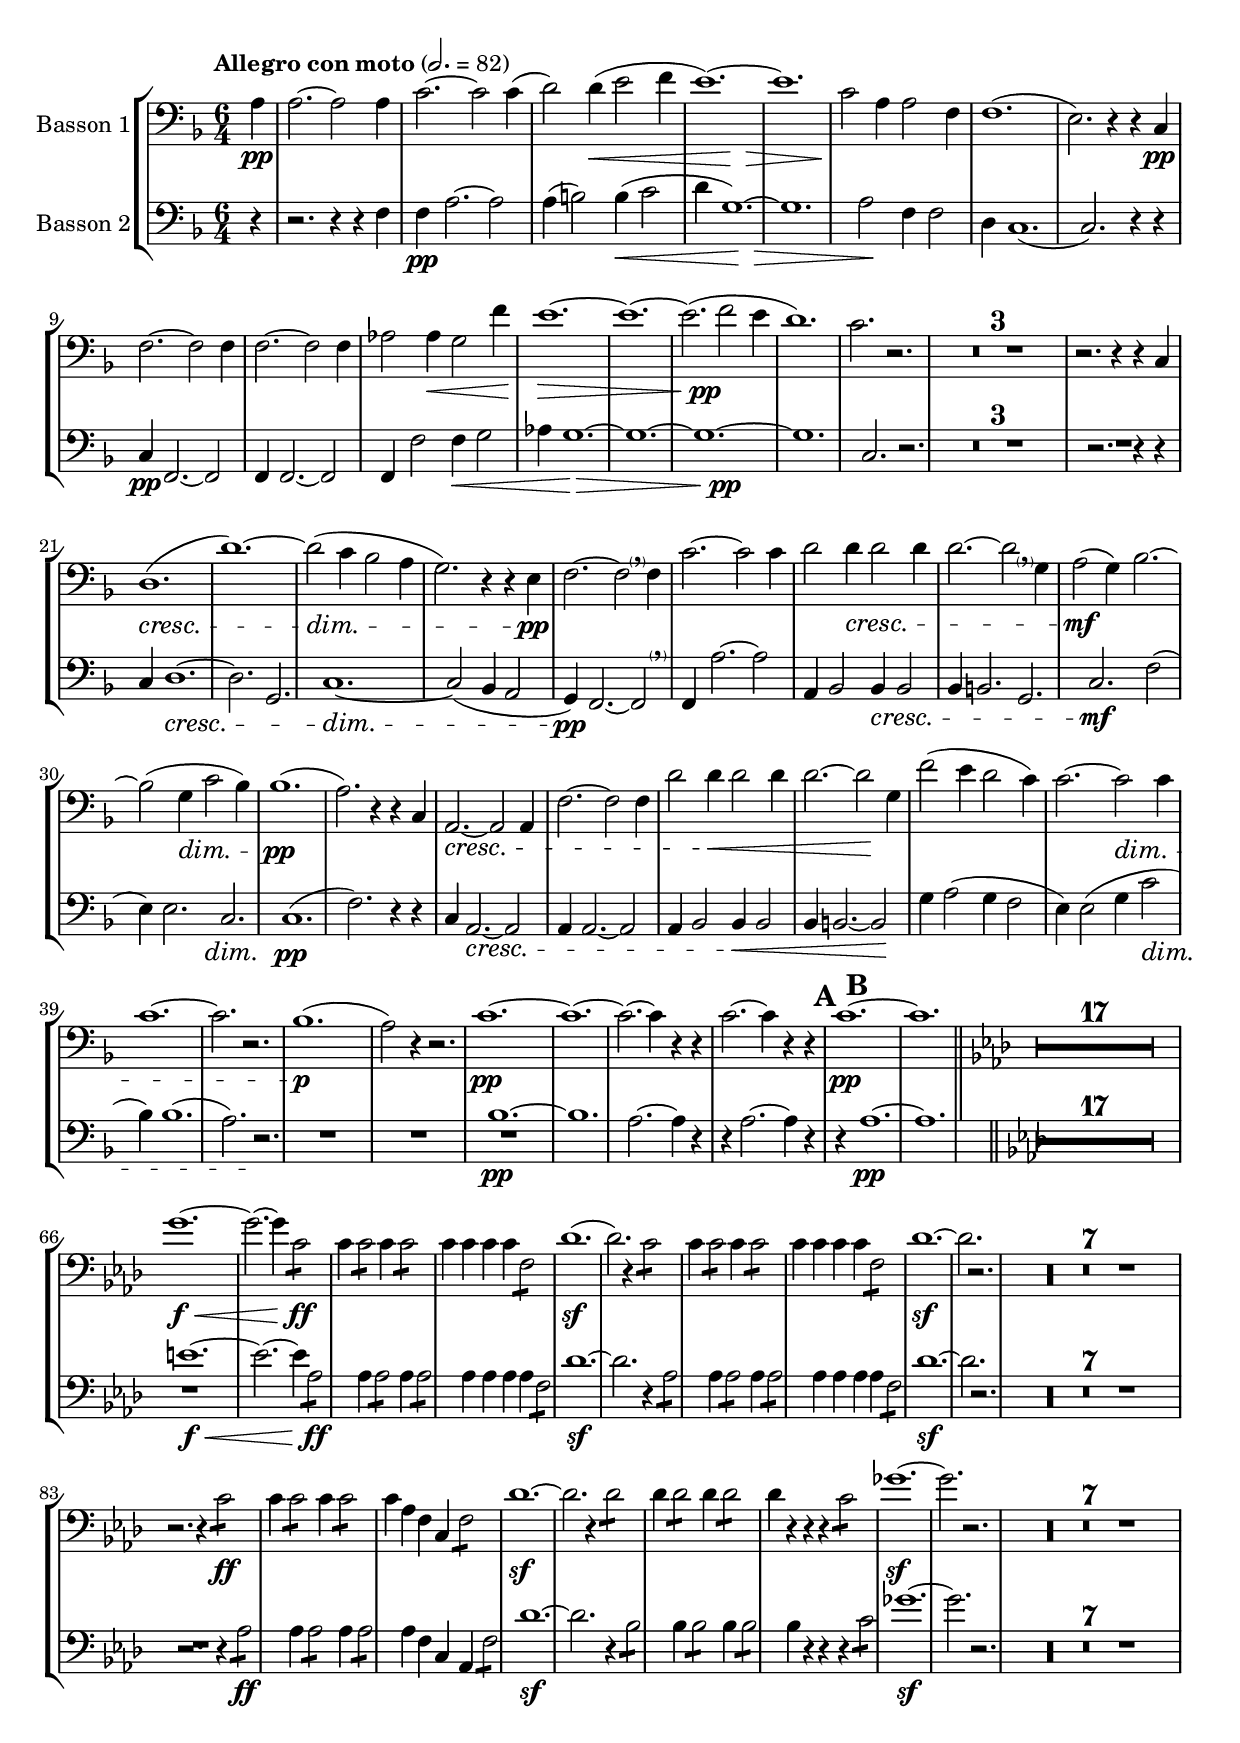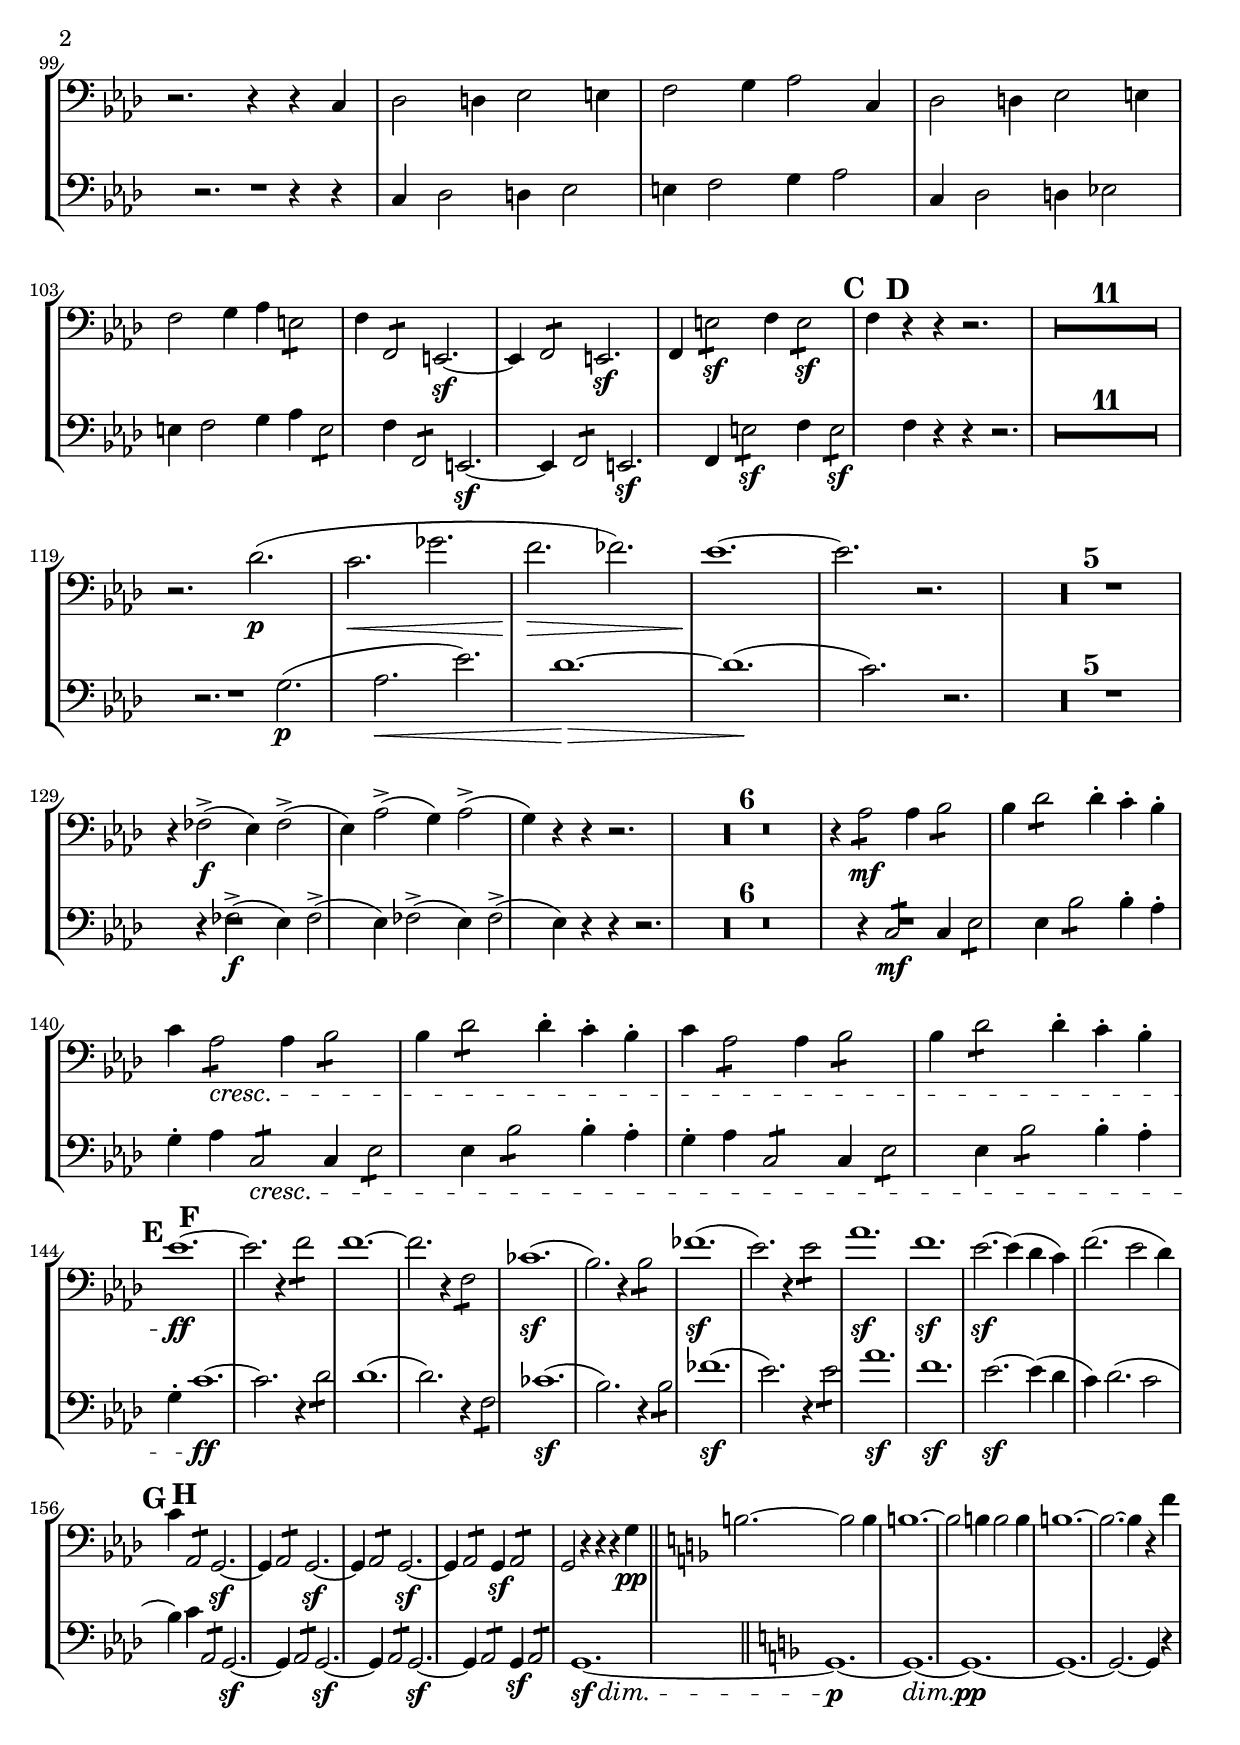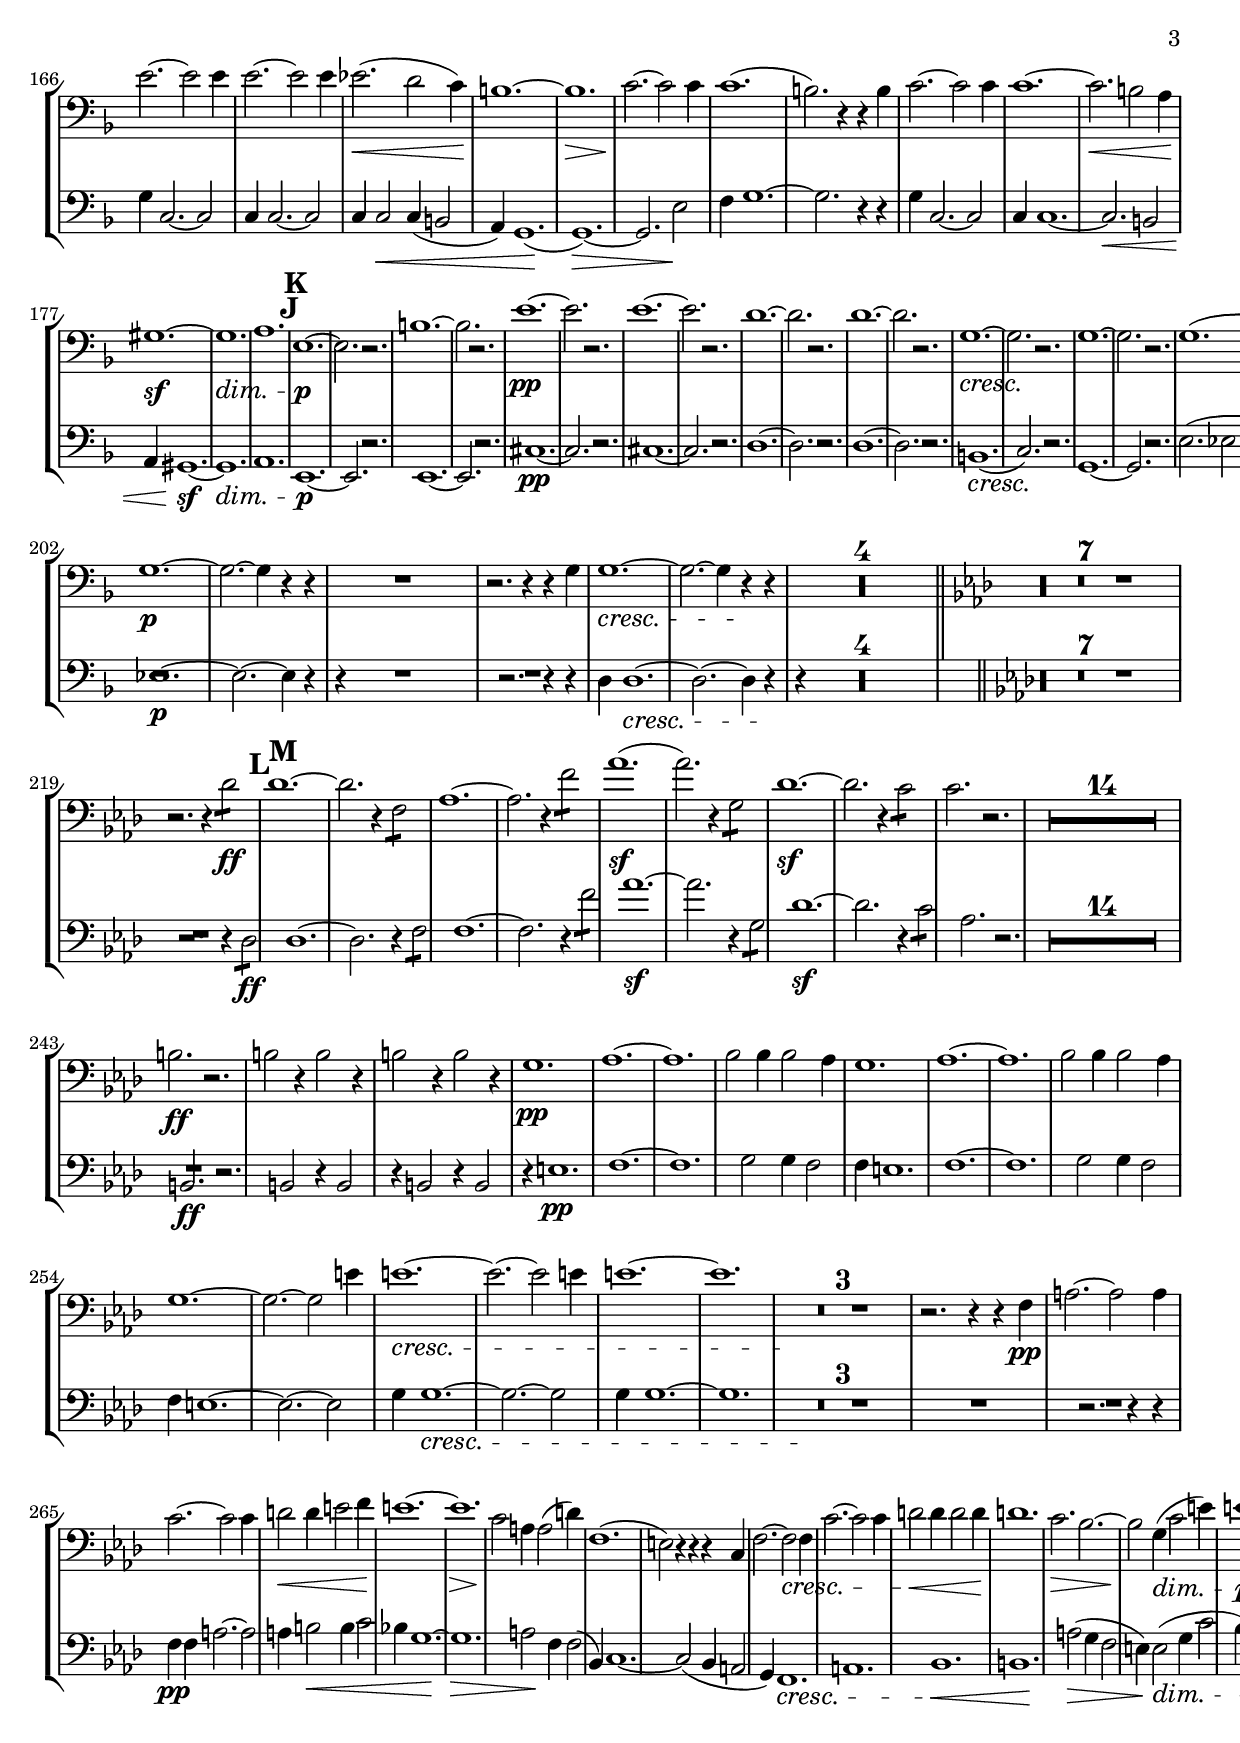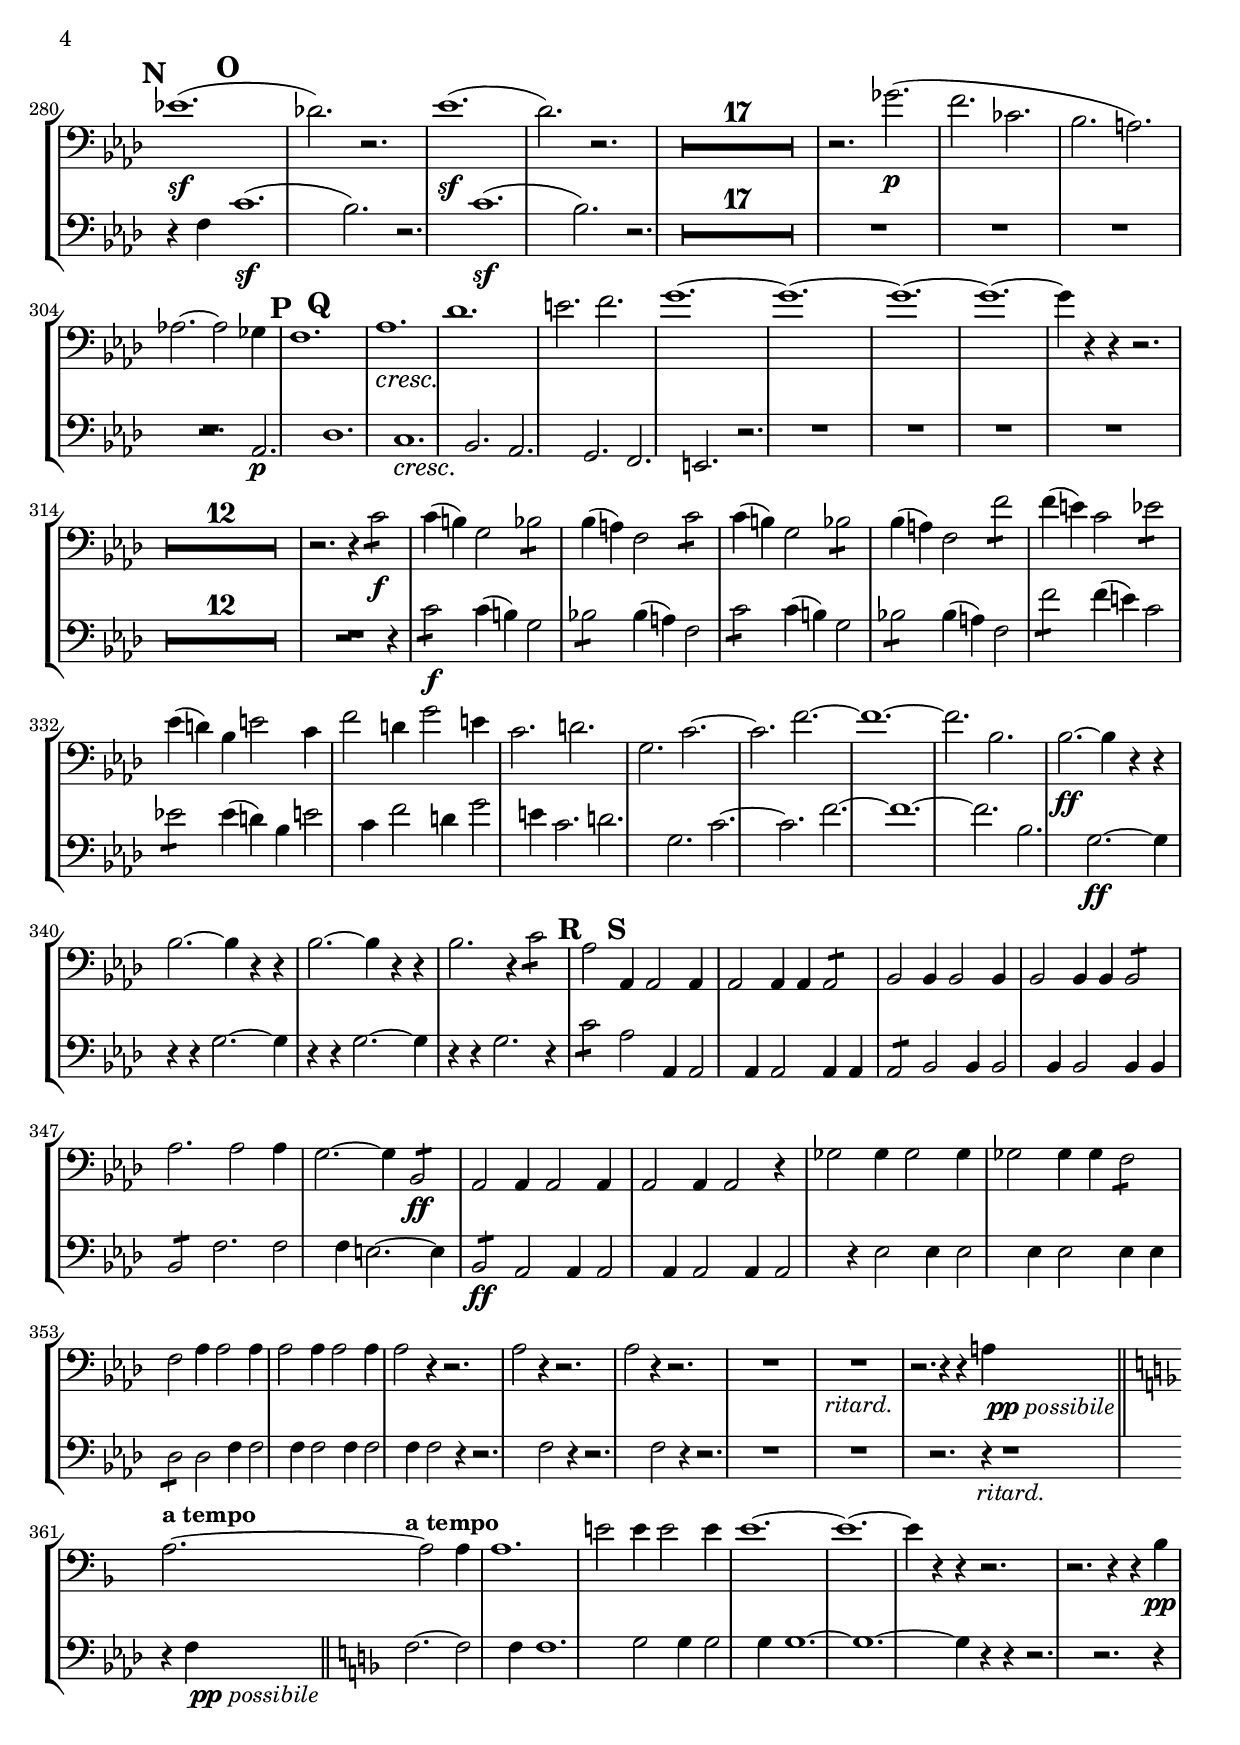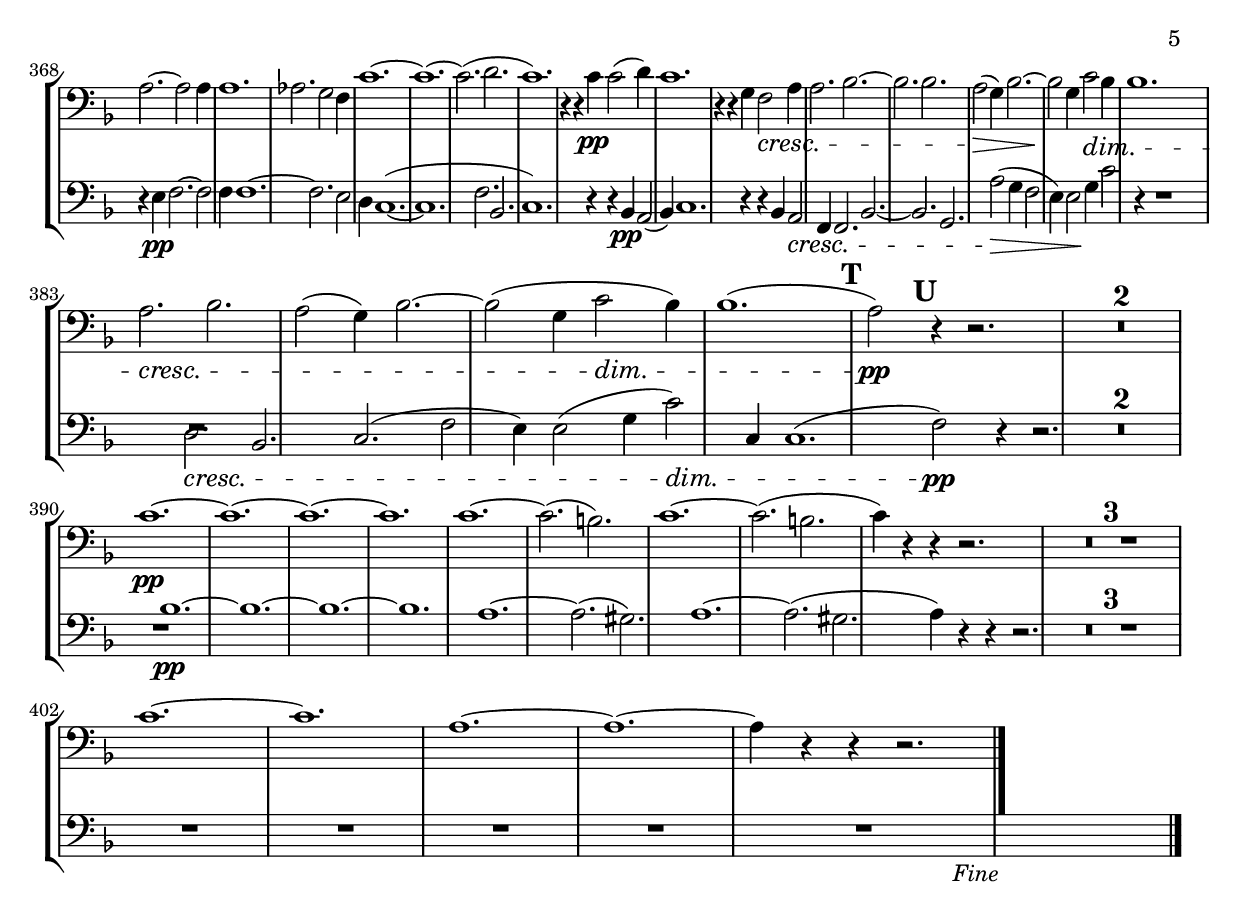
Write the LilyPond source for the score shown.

\version "2.24"

\version "2.24"

\include "../definitions.ly"

% additional definitions required by the score:
\language "italiano"

bassonA = \relative do' {
	\include "../parametres.ly"
	\clef "bass" \time 6/4 \key fa \major \tempo "Allegro con moto" 2.=82
	\partial 4 la4 \pp |
	la2.~ la2 la4 |
	do2.~ do2 do4( |
	re2) re4( \< mi2 fa4 |
	\after 2 \! \after 1 \>  mi1.)~ |
	mi1. |
	do2 \! la4 la2 fa4 |
	fa1.( |
	mi2.) r4 r4 do4 \pp |
	fa2.~ fa2 fa4 |
	fa2.~ fa2 fa4 |
	lab2 lab4 \< sol2 fa'4 |
	mi1.~ \> |
	mi1.~ |
	\after 2 \pp mi2.( fa2 mi4 |
	re1.) |
	do2. r2. |
	R1.*3 |
	r2. r4 r4 do,4 |
	re1.( \cresc |
	re'1.)~ |
	re2( \dim do4 sib2 la4 |
	sol2.) r4 r4 mi4 \pp |
	fa2.~ fa2 \parenthesize\breathe fa4 |
	do'2.~ do2 do4 |
	re2 re4 \cresc re2 re4 |
	re2.~ re2 \parenthesize\breathe sol,4 |
	la2( \mf sol4) sib2.~ |
	sib2( sol4 \dim do2 sib4) |
	sib1.( \pp |
	la2.) r4 r4 do,4 |
	la2.~ \cresc la2 la4 |
	fa'2.~ fa2 fa4 |
	re'2 re4 \< re2 re4 |
	re2.~ re2 \! sol,4 |
	fa'2( mi4 re2 do4) |
	do2.~ do2 \dim do4 |
	do1.~ |
	do2. r2. |
	sib1.( \p |
	la2) r4 r2. |
	do1.~ \pp |
	do1.~ |
	do2.~ do4 r4 r4 |
	do2.~ do4 r4 r4 |
	\mark\default \barNumberCheck 47
	do1.~ \pp |
	do1. | \section
	\key lab \major
	R1.*17 |
	sol'1.~ \f \< |
	sol2.~ sol4 do,2:8 \ff |
	do4 do2:8 do4 do2:8 |
	do4 do4 do4 do4 fa,2:8 |
	reb'1.( \sf |
	reb2.) r4 do2:8 |
	do4 do2:8 do4 do2:8 |
	do4 do4 do4 do4 fa,2:8 |
	reb'1.~ \sf |
	reb2. r2. |
	R1.*7 |
	r2. r4 do2:8 \ff |
	do4 do2:8 do4 do2:8 |
	do4 lab4 fa4 do4 fa2:8 |
	reb'1.~ \sf |
	reb2. r4 reb2:8 |
	reb4 reb2:8 reb4 reb2:8 |
	reb4 r4 r4 r4 do2:8 |
	solb'1.~ \sf |
	solb2. r2. |
	R1.*7 |
	r2. r4 r4 do,,4 |
	reb2 re4 mib2 mi4 |
	fa2 sol4 lab2 do,4 |
	reb2 re4 mib2 mi4 |
	fa2 sol4 lab4 mi2:8 |
	fa4 fa,2:8 mi2.~ \sf |
	mi4 fa2:8 mi2.\sf |
	fa4 mi'2:8 \sf fa4 mi2:8 \sf |
	\mark\default \barNumberCheck 107
	fa4 r4 r4 r2. |
	R1.*11 |
	r2. reb'2.( \p |
	do2. \< solb'2. |
	fa2. \> fab2.) |
	mib1.~ \! |
	mib2. r2. |
	R1.*5 |
	r4 fab,2->( \f mib4) fab2->( |
	mib4) lab2->( sol4) lab2->( |
	sol4) r4 r4 r2. |
	R1.*6 |
	r4 lab2:8 \mf lab4 sib2:8 |
	sib4 reb2:8 reb4-. do4-. sib4-. |
	do4 lab2:8 \cresc lab4 sib2:8 |
	sib4 reb2:8 reb4-. do4-. sib4-. |
	do4 lab2:8 lab4 sib2:8 |
	sib4 reb2:8 reb4-. do4-. sib4-. |
	\mark\default \barNumberCheck 144
	mib1.~ \ff |
	mib2. r4 fa2:8 |
	fa1.~ |
	fa2. r4 fa,2:8 |
	dob'1.( \sf |
	sib2.) r4 sib2:8 |
	fab'1.( \sf |
	mib2.) r4 mib2:8 |
	lab1. \sf |
	fa1. \sf |
	mib2.~ \sf mib4( reb4 do4) |
	fa2.( mib2 reb4) |
	\mark\default \barNumberCheck 156
	do4 lab,2:8 sol2.~ \sf |
	sol4 lab2:8 sol2.~ \sf |
	sol4 lab2:8 sol2.~ \sf |
	sol4 lab2:8 sol4 \sf lab2:8 |
	sol2 r4 r4 r4 sol'4 \pp | \section
	\key fa \major
	si2.~ si2 si4 |
	si1.~ |
	si2 si4 si2 si4 |
	si1.~ |
	si2.~ si4 r4 fa'4 |
	mi2.~ mi2 mi4 |
	mi2.~ mi2 mi4 |
	mib2.( \< re2 do4) |
	si1.~ \! |
	si1. \> |
	do2.~ \! do2 do4 |
	do1.( |
	si2.) r4 r4 si4 |
	do2.~ do2 do4 |
	do1.~ |
	do2. \< si2 la4 |
	sold1.~ \sf |
	sold1. \dim |
	la1. |
	\mark\default \barNumberCheck 180
	mi1.~ \p |
	mi2. r2. |
	si'1.~ |
	si2. r2. |
	mi1.~ \pp |
	mi2. r2. |
	mi1.~ |
	mi2. r2. |
	re1.~ |
	re2. r2. |
	re1.~ |
	re2. r2. |
	\override DynamicTextSpanner.style = #'none
	sol,1.~ \cresc |
	sol2. r2. |
	sol1.~ |
	sol2. r2. |
	sol1.( |
	la2. sol2.) |
	sol1.( |
	la2. sol2.) |
	sol2. r2. |
	R1. |
	sol1.~ \p |
	\revert DynamicTextSpanner.style
	sol2.~ sol4 r4 r4 |
	R1. |
	r2. r4 r4 sol4 |
	sol1.~ \cresc |
	sol2.~ sol4 r4 \! r4 |
	R1.*4 | \section
	\key lab \major
	R1.*7 |
	r2. r4 reb'2:8 \ff |
	\mark\default \barNumberCheck 220
	reb1.~ |
	reb2. r4 fa,2:8 |
	lab1.~ |
	lab2. r4 fa'2:8 |
	lab1.( \sf |
	lab2.) r4 sol,2:8 |
	reb'1.~ \sf |
	reb2. r4 do2:8 |
	do2. r2. |
	R1.*14 |
	si2. \ff r2. |
	si2 r4 si2 r4 |
	si2 r4 si2 r4 |
	sol1. \pp |
	lab1.~ |
	lab1. |
	sib2 sib4 sib2 lab4 |
	sol1. |
	lab1.~ |
	lab1. |
	sib2 sib4 sib2 lab4 |
	sol1.~ |
	sol2.~ sol2 mi'4 |
	mi1.~ \cresc |
	mi2.~ mi2 mi4 |
	mi1.~ |
	mi1. |
	R1.*3 \! |
	r2. r4 r4 fa,4 \pp |
	la2.~ la2 la4 |
	do2.~ do2 do4 |
	re2 \< re4 mi2 fa4 |
	mi1.~ \! |
	mi1. \> |
	do2 \! la4 la2( re4) |
	fa,1.( |
	mi2) r4 r4 r4 do4 |
	fa2.~ fa2 \cresc fa4 |
	do'2.~ do2 do4 |
	re2 \< re4 re2 re4 |
	re1. \! |
	do2. \> sib2.~ |
	sib2 \! sol4( \dim do2 mi4) |
	mi1.( \p |
	fa2.) r4 r4 fa,4 |
	\mark\default \barNumberCheck 280
	mib'!1.( \sf |
	reb!2.) r2. |
	mib1.( \sf |
	reb2.) r2. |
	R1.*17 |
	r2. solb2.( \p |
	fa2. dob2. |
	sib2. la2.) |
	lab2.~ lab2 solb4 |
	\mark\default \barNumberCheck 305
	fa1. |
	\override DynamicTextSpanner.style = #'none
	lab1. \cresc |
	reb1. |
	mi2. fa2. |
	sol1.~ |
	sol1.~ |
	sol1.~ |
	sol1.~ |
	sol4 \! r4 r4 r2. |
	\revert DynamicTextSpanner.style
	R1.*12 |
	r2. r4 do,2:8 \f |
	do4( si4) sol2 sib2:8 |
	sib4( la4) fa2 do'2:8 |
	do4( si4) sol2 sib2:8 |
	sib4( la4) fa2 fa'2:8 |
	fa4( mi4) do2 mib2:8 |
	mib4( re4) sib4 mi2 do4 |
	fa2 re4 sol2 mi4 |
	do2. re2. |
	sol,2. do2.~ |
	do2. fa2.~ |
	fa1.~ |
	fa2. sib,2. |
	sib2.~ \ff sib4 r4 r4 |
	sib2.~ sib4 r4 r4 |
	sib2.~ sib4 r4 r4 |
	sib2. r4 do2:8 |
	\mark\default \barNumberCheck 343
	lab2 lab,4 lab2 lab4 |
	lab2 lab4 lab4 lab2:8 |
	sib2 sib4 sib2 sib4 |
	sib2 sib4 sib4 sib2:8 |
	lab'2. lab2 lab4 |
	sol2.~ sol4 sib,2:8 \ff |
	lab2 lab4 lab2 lab4 |
	lab2 lab4 lab2 r4 |
	solb'2 solb4 solb2 solb4 |
	solb2 solb4 solb4 fa2:8 |
	fa2 lab4 lab2 lab4 |
	lab2 lab4 lab2 lab4 |
	lab2 r4 r2. |
	lab2 r4 r2. |
	lab2 r4 r2. |
	R1. |
	R1. \ritard |
	r2. r4 r4 la4 \pppossibile | \section
	\key fa \major \tempo "a tempo" \barNumberCheck 361
	la2.~ la2 la4 |
	la1. |
	mi'!2 mi4 mi2 mi4 |
	mi1.~ |
	mi1.~ |
	mi4 r4 r4 r2. |
	r2. r4 r4 sib4 \pp |
	la2.~ la2 la4 |
	la1. |
	lab2. sol2 fa4 |
	do'1.~ |
	do1.~ |
	do2.( re2. |
	do1.) |
	r4 r4 do4 \pp do2( re4) |
	do1. |
	r4 r4 sol4 fa2 \cresc la4 |
	la2. sib2.~ |
	sib2. sib2. |
	la2( \> sol4) sib2.~ |
	sib2 \! sol4 do2 \dim sib4 |
	sib1. |
	la2. \cresc sib2. |
	la2( sol4) sib2.~ |
	sib2( sol4 do2 \dim sib4) |
	sib1.( |
	\mark\default \barNumberCheck 387
	la2) \pp r4 r2. |
	R1.*2 |
	do1.~ \pp |
	do1.~ |
	do1.~ |
	do1. |
	do1.~ |
	do2.( si2.) |
	do1.~ |
	do2.( si2. |
	do4) r4 r4 r2. |
	R1.*3 |
	do1.~ |
	do1. |
	la1.~ |
	la1.~ |
	la4 r4 r4 r2. | \fine
}

\version "2.24"

\include "../definitions.ly"

% additional definitions required by the score:
\language "italiano"

bassonB = \relative do {
	\include "../parametres.ly"
	\clef "bass" \time 6/4 \key fa \major \tempo "Allegro con moto" 2.=82
	\partial 4 r4 |
	r2. r4 r4 \tag #'basson1p5 {fa4} \tag #'basson2 {fa4 \pp} |
	la2.~ la2 la4( |
	si2) si4( \< do2 re4 |
	\after 2 \! \after 1 \> sol,1.)~ |
	sol1. |
	la2 \! fa4 fa2 re4 |
	do1.( |
	do2.) r4 r4 do4 \pp |
	fa,2.~ fa2 fa4 |
	fa2.~ fa2 fa4 |
	fa'2 fa4 \< sol2 lab4 |
	sol1.~ \> |
	sol1.~ |
	\after 2 \pp sol1.~ |
	sol1. |
	do,2. r2. |
	R1.*3 |
	r2. r4 r4 do4 |
	re1.~ \cresc |
	re2. sol,2. |
	do1.~ \dim |
	do2( sib4 la2 sol4) \pp |
	fa2.~ fa2 \parenthesize\breathe fa4 |
	la'2.~ la2 la,4 |
	sib2 sib4 \cresc sib2 sib4 |
	si2. sol2. |
	do2. \mf fa2( mi4) |
	\after 2 \dim mi2. do2. |
	do1.( \pp |
	fa2.) r4 r4 do4 |
	la2.~ \cresc la2 la4 |
	la2.~ la2 la4 |
	sib2 sib4 \< sib2 sib4 |
	si2.~ si2 \! sol'4 |
	la2( sol4 fa2 mi4) |
	mi2( sol4 do2 \dim sib4) |
	sib1.( |
	la2.) r2. \! |
	R1.*2 |
	sib1.~ \pp |
	sib1. |
	la2.~ la4 r4 r4 |
	la2.~ la4 r4 r4 |
	\mark\default \barNumberCheck 47
	la1.~ \pp |
	la1. | \section
	\key lab \major
	R1.*17 |
	mi'1.~ \f \< |
	mi2.~ mi4 lab,2:8 \ff |
	lab4 lab2:8 lab4 lab2:8 |
	lab4 lab4 lab4 lab4 fa2:8 |
	reb'1.~ \sf |
	reb2. r4 lab2:8 |
	lab4 lab2:8 lab4 lab2:8 |
	lab4 lab4 lab4 lab4 fa2:8 |
	reb'1.~ \sf |
	reb2. r2. |
	R1.*7 |
	r2. r4 lab2:8 \ff |
	lab4 lab2:8 lab4 lab2:8 |
	lab4 fa4 do4 lab4 fa'2:8 |
	reb'1.~ \sf |
	reb2. r4 sib2:8 |
	sib4 sib2:8 sib4 sib2:8 |
	sib4 r4 r4 r4 do2:8 |
	solb'1.~ \sf |
	solb2. r2. |
	R1.*7 |
	r2. r4 r4 do,,4 |
	reb2 re4 mib2 mi4 |
	fa2 sol4 lab2 do,4 |
	reb2 re4 mib2 mi4 |
	fa2 sol4 lab4 mi2:8 |
	fa4 fa,2:8 mi2.~ \sf |
	mi4 fa2:8 mi2. \sf |
	fa4 mi'2:8 \sf fa4 mi2:8 \sf |
	\mark\default \barNumberCheck 107
	fa4 r4 r4 r2. |
	R1.*11 |
	r2. sol2.( \p |
	lab2. \< mib'2.) |
	reb1.~ \> |
	reb1.( \! |
	do2.) r2. |
	R1.*5 |
	r4 fab,2->( \f mib4) fab2->( |
	mib4) fab2->( mib4) fab2->( |
	mib4) r4 r4 r2. |
	R1.*6 |
	r4 do2:8 \mf do4 mib2:8 |
	mib4 sib'2:8 sib4-. lab4-. sol4-. |
	lab4 do,2:8 \cresc do4 mib2:8 |
	mib4 sib'2:8 sib4-. lab4-. sol4-. |
	lab4 do,2:8 do4 mib2:8 |
	mib4 sib'2:8 sib4-. lab4-. sol4-. |
	\mark\default \barNumberCheck 144
	do1.~ \ff |
	do2. r4 reb2:8 |
	reb1.( |
	reb2.) r4 fa,2:8 |
	dob'1.( \sf |
	sib2.) r4 sib2:8 |
	fab'1.( \sf |
	mib2.) r4 mib2:8 |
	lab1. \sf |
	fa1. \sf |
	mib2.~ \sf mib4( reb4 do4) |
	reb2.( do2 sib4) |
	\mark\default \barNumberCheck 156
	do4 lab,2:8 sol2.~ \sf |
	sol4 lab2:8 sol2.~ \sf |
	sol4 lab2:8 sol2.~ \sf |
	sol4 lab2:8 sol4 \sf lab2:8 |
	sol1.~ \sf \dim | \section
	\key fa \major
	sol1.~ \p |
	sol1.~ \dim |
	sol1.~ \pp |
	sol1.~ |
	sol2.~ sol4 r4 sol'4 |
	do,2.~ do2 do4 |
	do2.~ do2 do4 |
	do2 \< do4( si2 la4) |
	sol1.( \! |
	sol1.)~ \> |
	\after 2 \! sol2. mi'2 fa4 |
	sol1.~ |
	sol2. r4 r4 sol4 |
	do,2.~ do2 do4 |
	do1.~ |
	do2. \< si2 la4 |
	sold1.~ \sf |
	sold1. \dim |
	la1. |
	\mark\default \barNumberCheck 180
	mi1.~ \p |
	mi2. r2. |
	mi1.~ |
	mi2. r2. |
	dod'1.~ \pp |
	dod2. r2. |
	dod1.~ |
	dod2. r2. |
	re1.~ |
	re2. r2. |
	re1.~ |
	re2. r2. |
	\override DynamicTextSpanner.style = #'none
	si1.( \cresc |
	do2.) r2. |
	sol1.~ |
	sol2. r2. |
	mi'2.( mib2. |
	re2. sol,2.) |
	mi'2.( mib2. |
	re2. sol,2.) |
	mi'!2. r2. |
	R1. |
	mib1.~ \p |
	\revert DynamicTextSpanner.style
	mib2.~ mib4 r4 r4 |
	R1. |
	r2. r4 r4 re4 |
	re1.~ \cresc |
	re2.~ re4 r4 \! r4 |
	R1.*4 | \section
	\key lab \major \barNumberCheck 212
	R1.*7 |
	r2. r4 reb2:8 \ff |
	\mark\default \barNumberCheck 220
	reb1.~ |
	reb2. r4 fa2:8 fa1.~ |
	fa2. r4 fa'2:8 |
	lab1.~ \sf |
	lab2. r4 sol,2:8 |
	reb'1.~ \sf |
	reb2. r4 do2:8 |
	lab2. r2. |
	R1.*14 |
	si,2. \ff r2. |
	si2 r4 si2 r4 |
	si2 r4 si2 r4 |
	mi1. \pp |
	fa1.~ |
	fa1. |
	sol2 sol4 fa2 fa4 |
	mi1. |
	fa1.~ |
	fa1. |
	sol2 sol4 fa2 fa4 |
	mi1.~ |
	mi2.~ mi2 sol4 |
	sol1.~ \cresc |
	sol2.~ sol2 sol4 |
	sol1.~ |
	sol1. |
	R1.*4 \! |
	r2. r4 r4 \tag #'basson2 {fa4 \pp} \tag #'basson1p5 {fa4} |
	la2.~ la2 la4 |
	si2 \< si4 do2 sib4 |
	sol1.~ \! |
	sol1. \> |
	la2 \! fa4 fa2( sib,4) |
	do1.~ |
	do2( sib4 la2 sol4) |
	fa1. \cresc |
	la1. |
	sib1. \< |
	si1. \! |
	la'2( \> sol4 fa2 mi4) |
	mi2( \dim sol4 do2 sib4) |
	sib1.( \p |
	la2.) r4 r4 fa4 |
	\mark\default \barNumberCheck 280
	do'1.( \sf |
	sib2.) r2. |
	do1.( \sf |
	sib2.) r2. |
	R1.*20 |
	r2. lab,2. \p |
	\mark\default \barNumberCheck 305
	reb1. |
	\override DynamicTextSpanner.style = #'none
	do1. \cresc |
	sib2. lab2. |
	sol2. fa2. |
	mi2.\! r2. |
	\revert DynamicTextSpanner.style
	R1.*16 |
	r2. r4 do''2:8 \f |
	do4( si4) sol2 sib2:8 |
	sib4( la4) fa2 do'2:8 |
	do4( si4) sol2 sib2:8 |
	sib4( la4) fa2 fa'2:8 |
	fa4( mi4) do2 mib2:8 |
	mib4( re4) sib4 mi2 do4 |
	fa2 re4 sol2 mi4 |
	do2. re2. |
	sol,2. do2.~ |
	do2. fa2.~ |
	fa1.~ |
	fa2. sib,2. |
	sol2.~ \ff sol4 r4 r4 |
	sol2.~ sol4 r4 r4 |
	sol2.~ sol4 r4 r4 |
	sol2. r4 do2:8 |
	\mark\default \barNumberCheck 343
	lab2 lab,4 lab2 lab4 |
	lab2 lab4 lab4 lab2:8 |
	sib2 sib4 sib2 sib4 |
	sib2 sib4 sib4 sib2:8 |
	fa'2. fa2 fa4 |
	mi2.~ mi4 sib2:8 \ff |
	lab2 lab4 lab2 lab4 |
	lab2 lab4 lab2 r4 |
	mib'2 mib4 mib2 mib4 |
	mib2 mib4 mib4 reb2:8 |
	reb2 fa4 fa2 fa4 |
	fa2 fa4 fa2 fa4 |
	fa2 r4 r2. |
	fa2 r4 r2. |
	fa2 r4 r2. |
	R1. |
	R1. \ritard |
	r2. r4 r4 fa4 \pppossibile | \section
	\key fa \major \tempo "a tempo" \barNumberCheck 361
	fa2.~ fa2 fa4 |
	fa1. |
	sol2 sol4 sol2 sol4 |
	sol1.~ |
	sol1.~ |
	sol4 r4 r4 r2. |
	r2. r4 r4 mi4 \pp |
	fa2.~ fa2 fa4 |
	fa1.~ |
	fa2. mi2 re4 |
	do1.(~ |
	do1. |
	fa2. sib,2. |
	do1.) |
	r4 r4 sib4 \pp la2( sib4) |
	do1. |
	r4 r4 sib4 la2 \cresc fa4 |
	fa2. sib2.~ |
	sib2. sol2. |
	la'2( \> sol4 fa2 mi4) |
	mi2 \! sol4 do2 r4 |
	R1. |
	re,2. \cresc sib2. |
	do2.( fa2 mi4) |
	mi2( sol4 do2) \dim do,4 |
	do1.( |
	\mark\default \barNumberCheck 387
	fa2) \pp r4 r2. |
	R1.*2 |
	sib1.~ \pp |
	sib1.~ |
	sib1.~ |
	sib1. |
	la1.~ |
	la2.( sold2.) |
	la1.~ |
	la2.( sold2. |
	la4) r4 r4 r2. |
	R1.*8 | \fine
}


\score {
	\new StaffGroup
	<<
		\new Staff \with { instrumentName = "Basson 1" } \bassonA
		\new Staff \with { instrumentName = "Basson 2" } \bassonB
	>>
	\layout {
		\context {
			\Staff
			\consists #Measure_counter_engraver
		}
	}
}
